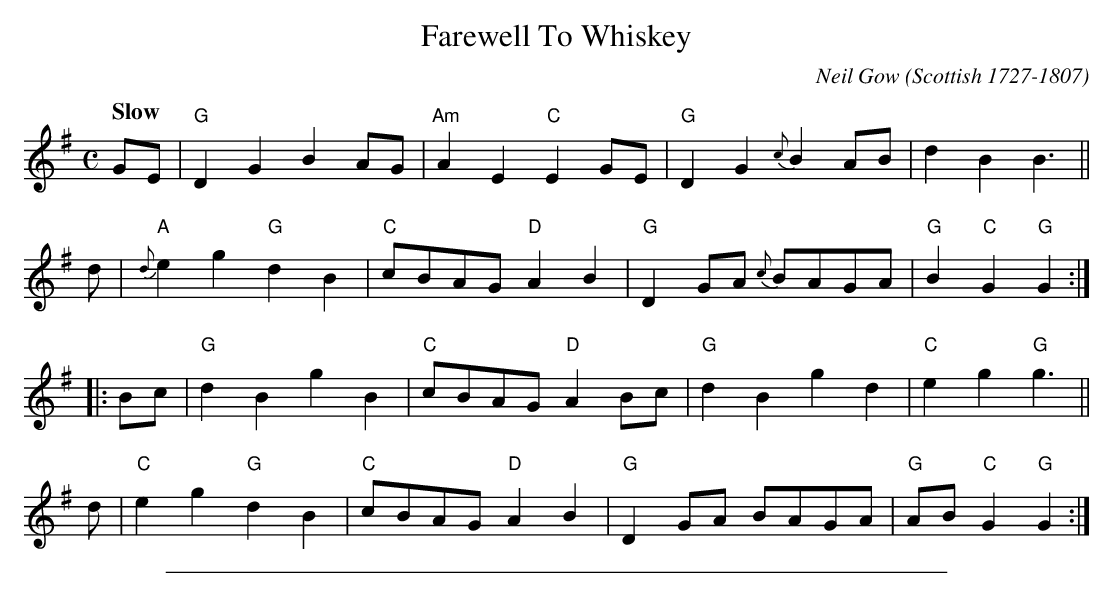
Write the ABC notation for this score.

X:1
T: Farewell To Whiskey
C: Neil Gow (Scottish 1727-1807)
M: C
L: 1/8
Q: "Slow"
K: G
GE | "G"D2G2       B2AG | "Am"A2E2 "C"E2GE | "G"D2G2 {c}B2AB |    d2   B2    B3 ||
 d | "A"{d}e2g2 "G"d2B2 | "C"cBAG  "D"A2B2 | "G"D2GA {c}BAGA | "G"B2"C"G2 "G"G2 ::
Bc | "G"d2B2       g2B2 | "C"cBAG  "D"A2Bc | "G"d2B2    g2d2 | "C"e2   g2 "G"g3 ||
 d | "C"e2g2    "G"d2B2 | "C"cBAG  "D"A2B2 | "G"D2GA    BAGA | "G"AB"C"G2 "G"G2 :|
